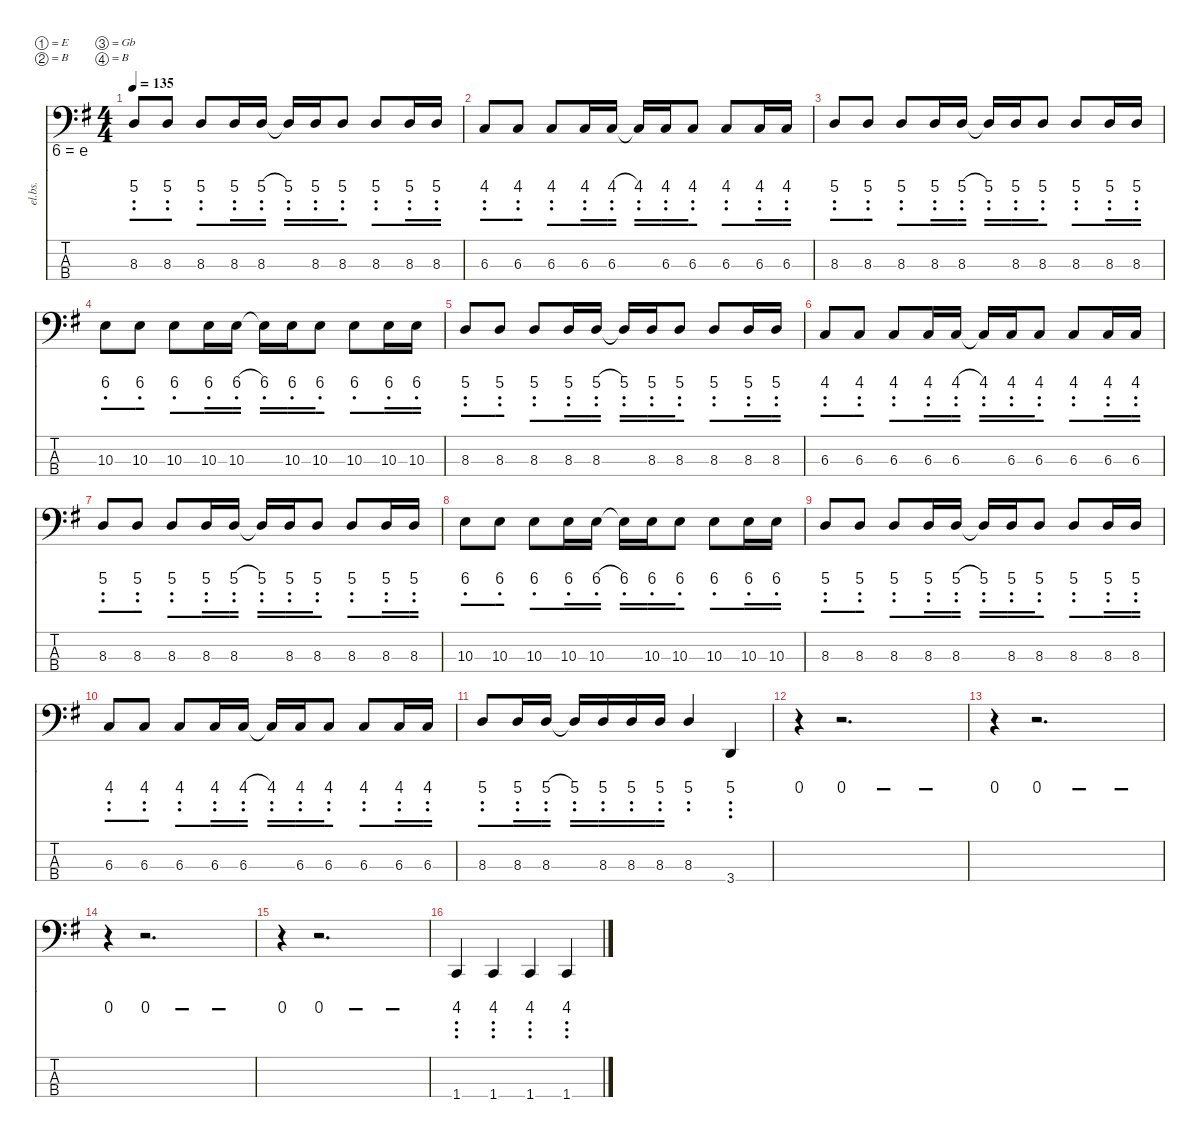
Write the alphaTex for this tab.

\defaultSystemsLayout 4
\hideDynamics
\bracketExtendMode nobrackets
\track ("bass" "el.bs.") {instrument electricbassfinger}
\staff {score tabs numbered}
\tuning (E2 B1 Gb1 B0)
\ts (4 4)
\tempo 135
\clef f4
\ks eminor
8.3{acc forcenatural}.8{dy mf beam Up} 8.3{acc forcenatural}.8{beam Up} 8.3{acc forcenatural}.8{beam Up} 8.3{acc forcenatural}.16{beam Up} 8.3{acc forcenatural}.16{beam Up} 8.3{t acc forcenatural}.16{beam Up} 8.3{acc forcenatural}.16{beam Up} 8.3{acc forcenatural}.8{beam Up} 8.3{acc forcenatural}.8{beam Up} 8.3{acc forcenatural}.16{beam Up} 8.3{acc forcenatural}.16{beam Up} |
6.3{acc forcenatural}.8{beam Up} 6.3{acc forcenatural}.8{beam Up} 6.3{acc forcenatural}.8{beam Up} 6.3{acc forcenatural}.16{beam Up} 6.3{acc forcenatural}.16{beam Up} 6.3{t acc forcenatural}.16{beam Up} 6.3{acc forcenatural}.16{beam Up} 6.3{acc forcenatural}.8{beam Up} 6.3{acc forcenatural}.8{beam Up} 6.3{acc forcenatural}.16{beam Up} 6.3{acc forcenatural}.16{beam Up} |
8.3{acc forcenatural}.8{beam Up} 8.3{acc forcenatural}.8{beam Up} 8.3{acc forcenatural}.8{beam Up} 8.3{acc forcenatural}.16{beam Up} 8.3{acc forcenatural}.16{beam Up} 8.3{t acc forcenatural}.16{beam Up} 8.3{acc forcenatural}.16{beam Up} 8.3{acc forcenatural}.8{beam Up} 8.3{acc forcenatural}.8{beam Up} 8.3{acc forcenatural}.16{beam Up} 8.3{acc forcenatural}.16{beam Up} |
10.3{acc forcenatural}.8{beam Down} 10.3{acc forcenatural}.8{beam Down} 10.3{acc forcenatural}.8{beam Down} 10.3{acc forcenatural}.16{beam Down} 10.3{acc forcenatural}.16{beam Down} 10.3{t acc forcenatural}.16{beam Down} 10.3{acc forcenatural}.16{beam Down} 10.3{acc forcenatural}.8{beam Down} 10.3{acc forcenatural}.8{beam Down} 10.3{acc forcenatural}.16{beam Down} 10.3{acc forcenatural}.16{beam Down} |
8.3{acc forcenatural}.8{beam Up} 8.3{acc forcenatural}.8{beam Up} 8.3{acc forcenatural}.8{beam Up} 8.3{acc forcenatural}.16{beam Up} 8.3{acc forcenatural}.16{beam Up} 8.3{t acc forcenatural}.16{beam Up} 8.3{acc forcenatural}.16{beam Up} 8.3{acc forcenatural}.8{beam Up} 8.3{acc forcenatural}.8{beam Up} 8.3{acc forcenatural}.16{beam Up} 8.3{acc forcenatural}.16{beam Up} |
6.3{acc forcenatural}.8{beam Up} 6.3{acc forcenatural}.8{beam Up} 6.3{acc forcenatural}.8{beam Up} 6.3{acc forcenatural}.16{beam Up} 6.3{acc forcenatural}.16{beam Up} 6.3{t acc forcenatural}.16{beam Up} 6.3{acc forcenatural}.16{beam Up} 6.3{acc forcenatural}.8{beam Up} 6.3{acc forcenatural}.8{beam Up} 6.3{acc forcenatural}.16{beam Up} 6.3{acc forcenatural}.16{beam Up} |
8.3{acc forcenatural}.8{beam Up} 8.3{acc forcenatural}.8{beam Up} 8.3{acc forcenatural}.8{beam Up} 8.3{acc forcenatural}.16{beam Up} 8.3{acc forcenatural}.16{beam Up} 8.3{t acc forcenatural}.16{beam Up} 8.3{acc forcenatural}.16{beam Up} 8.3{acc forcenatural}.8{beam Up} 8.3{acc forcenatural}.8{beam Up} 8.3{acc forcenatural}.16{beam Up} 8.3{acc forcenatural}.16{beam Up} |
10.3{acc forcenatural}.8{beam Down} 10.3{acc forcenatural}.8{beam Down} 10.3{acc forcenatural}.8{beam Down} 10.3{acc forcenatural}.16{beam Down} 10.3{acc forcenatural}.16{beam Down} 10.3{t acc forcenatural}.16{beam Down} 10.3{acc forcenatural}.16{beam Down} 10.3{acc forcenatural}.8{beam Down} 10.3{acc forcenatural}.8{beam Down} 10.3{acc forcenatural}.16{beam Down} 10.3{acc forcenatural}.16{beam Down} |
8.3{acc forcenatural}.8{beam Up} 8.3{acc forcenatural}.8{beam Up} 8.3{acc forcenatural}.8{beam Up} 8.3{acc forcenatural}.16{beam Up} 8.3{acc forcenatural}.16{beam Up} 8.3{t acc forcenatural}.16{beam Up} 8.3{acc forcenatural}.16{beam Up} 8.3{acc forcenatural}.8{beam Up} 8.3{acc forcenatural}.8{beam Up} 8.3{acc forcenatural}.16{beam Up} 8.3{acc forcenatural}.16{beam Up} |
6.3{acc forcenatural}.8{beam Up} 6.3{acc forcenatural}.8{beam Up} 6.3{acc forcenatural}.8{beam Up} 6.3{acc forcenatural}.16{beam Up} 6.3{acc forcenatural}.16{beam Up} 6.3{t acc forcenatural}.16{beam Up} 6.3{acc forcenatural}.16{beam Up} 6.3{acc forcenatural}.8{beam Up} 6.3{acc forcenatural}.8{beam Up} 6.3{acc forcenatural}.16{beam Up} 6.3{acc forcenatural}.16{beam Up} |
8.3{acc forcenatural}.8{beam Up} 8.3{acc forcenatural}.16{beam Up} 8.3{acc forcenatural}.16{beam Up} 8.3{t acc forcenatural}.16{beam Up} 8.3{acc forcenatural}.16{beam Up} 8.3{acc forcenatural}.16{beam Up} 8.3{acc forcenatural}.16{beam Up} 8.3{acc forcenatural}.4{beam Up} 3.4{acc forcenatural}.4{beam Up} |
r.4{beam Down} r.2{d beam Down} |
r.4{beam Down} r.2{d beam Down} |
r.4{beam Down} r.2{d beam Down} |
r.4{beam Down} r.2{d beam Down} |
1.4{acc forcenatural}.4{beam Up} 1.4{acc forcenatural}.4{beam Up} 1.4{acc forcenatural}.4{beam Up} 1.4{acc forcenatural}.4{beam Up}
